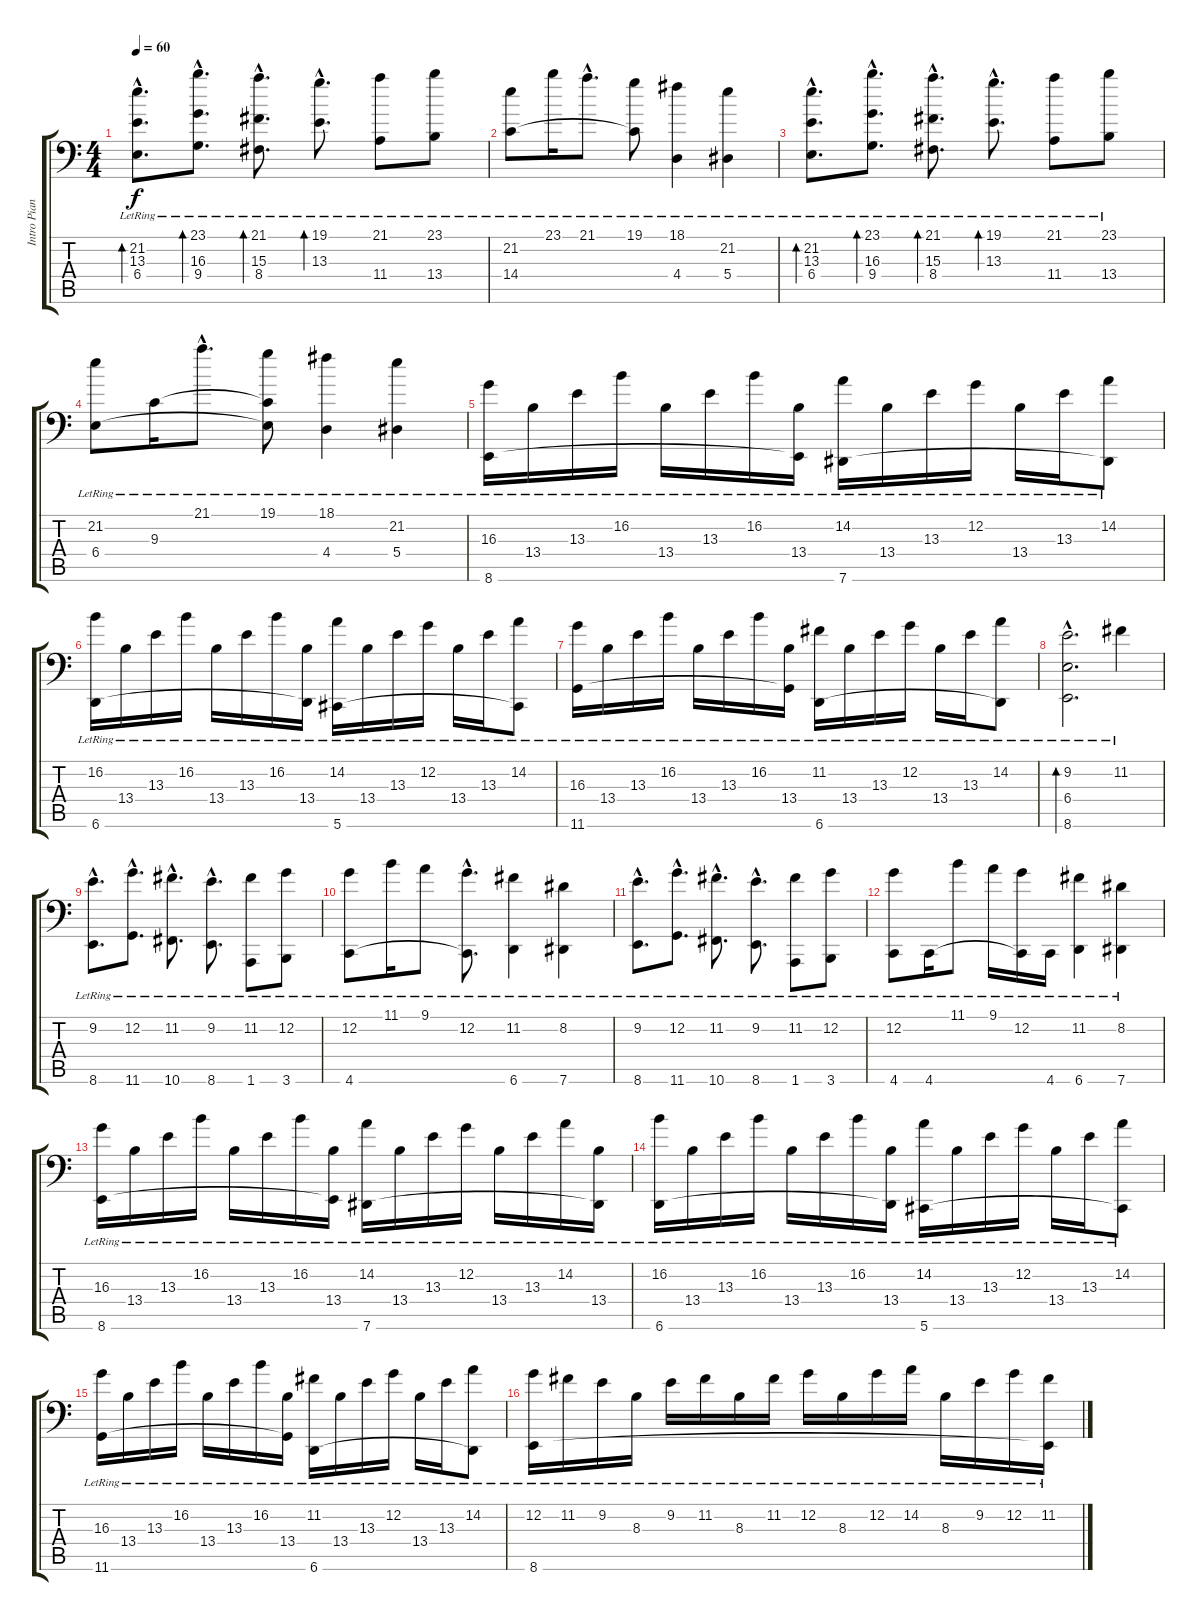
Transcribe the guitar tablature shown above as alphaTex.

\track ("Intro Piano" "Intro Pian") {instrument brightacousticpiano}
\staff {score tabs}
\tuning (C4 G3 Eb3 Bb2 F2 Ab1) {hide}
\ts (4 4)
\tempo 60
\clef f4
\ks c
(21.2{hac lr} 13.3{hac lr} 6.4{hac lr}).8{d bd 120 dy f instrument brightacousticpiano} (23.1{hac lr} 16.3{hac lr} 9.4{hac lr}).8{d bd 120} (21.1{hac lr} 15.3{hac lr} 8.4{hac lr}).8{d bd 120} (19.1{hac lr} 13.3{hac lr}).8{d bd 120} (21.1{lr} 11.4{lr}).8 (23.1{lr} 13.4{lr}).8 |
(21.2{lr} 14.4{lr}).8 23.1{lr}.16 21.1{hac lr}.8{d} (19.1{lr} 14.4{t}).8 (18.1{lr} 4.4{lr}).4 (21.2{lr} 5.4{lr}).4 |
(21.2{hac lr} 13.3{hac lr} 6.4{hac lr}).8{d bd 120} (23.1{hac lr} 16.3{hac lr} 9.4{hac lr}).8{d bd 120} (21.1{hac lr} 15.3{hac lr} 8.4{hac lr}).8{d bd 120} (19.1{hac lr} 13.3{hac lr}).8{d bd 120} (21.1{lr} 11.4{lr}).8 (23.1{lr} 13.4{lr}).8 |
(21.2{lr} 6.4{lr}).8 9.3{lr}.16 21.1{hac lr}.8{d} (19.1{lr} 9.3{t} 6.4{t}).8 (18.1{lr} 4.4{lr}).4 (21.2{lr} 5.4{lr}).4 |
(16.3{lr} 8.6{lr}).16 13.4{lr}.16 13.3{lr}.16 16.2{lr}.16 13.4{lr}.16 13.3{lr}.16 16.2{lr}.16 (13.4{lr} 8.6{t}).16 (14.2{lr} 7.6{lr}).16 13.4{lr}.16 13.3{lr}.16 12.2{lr}.16 13.4{lr}.16 13.3{lr}.16 (14.2{lr} 7.6{t}).8 |
(16.2{lr} 6.6{lr}).16 13.4{lr}.16 13.3{lr}.16 16.2{lr}.16 13.4{lr}.16 13.3{lr}.16 16.2{lr}.16 (13.4{lr} 6.6{t}).16 (14.2{lr} 5.6{lr}).16 13.4{lr}.16 13.3{lr}.16 12.2{lr}.16 13.4{lr}.16 13.3{lr}.16 (14.2{lr} 5.6{t}).8 |
(16.3{lr} 11.6{lr}).16 13.4{lr}.16 13.3{lr}.16 16.2{lr}.16 13.4{lr}.16 13.3{lr}.16 16.2{lr}.16 (13.4{lr} 11.6{t}).16 (11.2{lr} 6.6{lr}).16 13.4{lr}.16 13.3{lr}.16 12.2{lr}.16 13.4{lr}.16 13.3{lr}.16 (14.2{lr} 6.6{t}).8 |
(9.2{hac lr} 6.4{hac lr} 8.6{hac lr}).2{d bd 120} 11.2{lr}.4 |
(9.2{hac lr} 8.6{hac lr}).8{d} (12.2{hac lr} 11.6{hac lr}).8{d} (11.2{hac lr} 10.6{hac lr}).8{d} (9.2{hac lr} 8.6{hac lr}).8{d} (11.2{lr} 1.6{lr}).8 (12.2{lr} 3.6{lr}).8 |
(12.2{lr} 4.6{lr}).8 11.1{lr}.16 9.1{lr}.8 (12.2{hac lr} 4.6{hac t}).8{d} (11.2{lr} 6.6{lr}).4 (8.2{lr} 7.6{lr}).4 |
(9.2{hac lr} 8.6{hac lr}).8{d} (12.2{hac lr} 11.6{hac lr}).8{d} (11.2{hac lr} 10.6{hac lr}).8{d} (9.2{hac lr} 8.6{hac lr}).8{d} (11.2{lr} 1.6{lr}).8 (12.2{lr} 3.6{lr}).8 |
(12.2{lr} 4.6{lr}).8 4.6{lr}.16 11.1{lr}.8 9.1{lr}.16 (12.2{lr} 4.6{t}).16 4.6{lr}.16 (11.2{lr} 6.6{lr}).4 (8.2{lr} 7.6{lr}).4 |
(16.3{lr} 8.6{lr}).16 13.4{lr}.16 13.3{lr}.16 16.2{lr}.16 13.4{lr}.16 13.3{lr}.16 16.2{lr}.16 (13.4{lr} 8.6{t}).16 (14.2{lr} 7.6{lr}).16 13.4{lr}.16 13.3{lr}.16 12.2{lr}.16 13.4{lr}.16 13.3{lr}.16 14.2{lr}.16 (13.4{lr} 7.6{t}).16 |
(16.2{lr} 6.6{lr}).16 13.4{lr}.16 13.3{lr}.16 16.2{lr}.16 13.4{lr}.16 13.3{lr}.16 16.2{lr}.16 (13.4{lr} 6.6{t}).16 (14.2{lr} 5.6{lr}).16 13.4{lr}.16 13.3{lr}.16 12.2{lr}.16 13.4{lr}.16 13.3{lr}.16 (14.2{lr} 5.6{t}).8 |
(16.3{lr} 11.6{lr}).16 13.4{lr}.16 13.3{lr}.16 16.2{lr}.16 13.4{lr}.16 13.3{lr}.16 16.2{lr}.16 (13.4{lr} 11.6{t}).16 (11.2{lr} 6.6{lr}).16 13.4{lr}.16 13.3{lr}.16 12.2{lr}.16 13.4{lr}.16 13.3{lr}.16 (14.2{lr} 6.6{t}).8 |
(12.2{lr} 8.6{lr}).16 11.2{lr}.16 9.2{lr}.16 8.3{lr}.16 9.2{lr}.16 11.2{lr}.16 8.3{lr}.16 11.2{lr}.16 12.2{lr}.16 8.3{lr}.16 12.2{lr}.16 14.2{lr}.16 8.3{lr}.16 9.2{lr}.16 12.2{lr}.16 (11.2{lr} 8.6{t}).16
